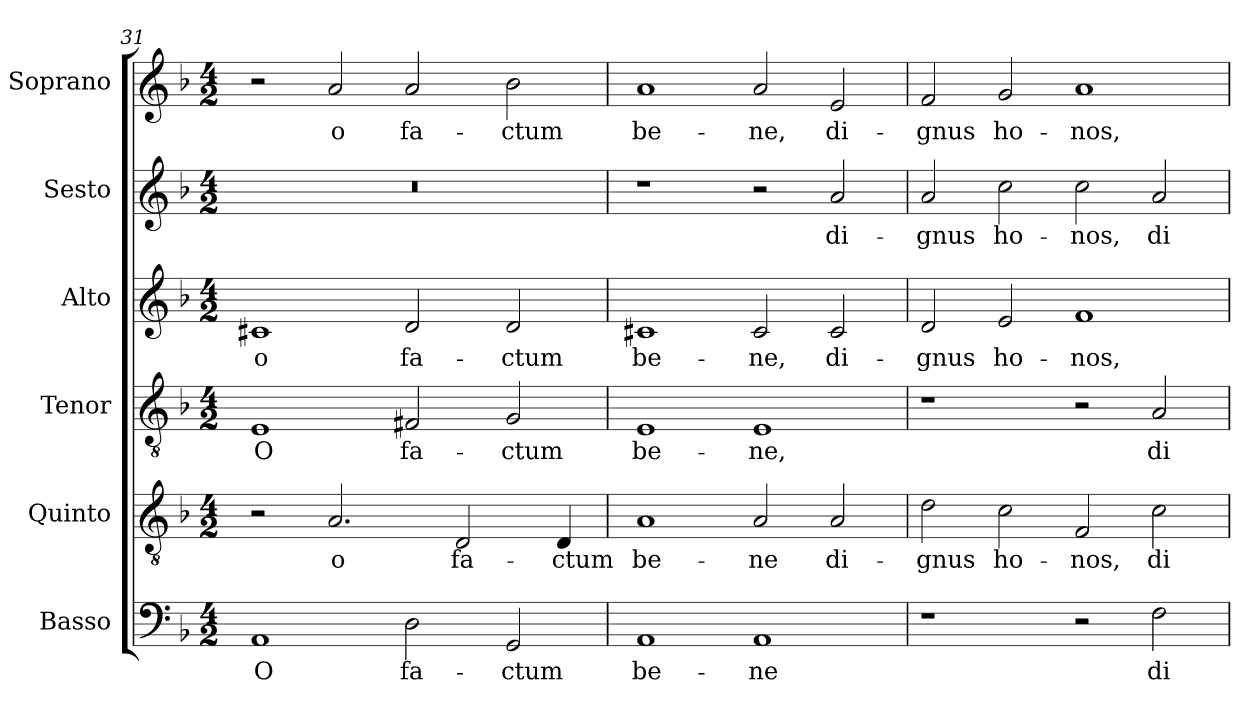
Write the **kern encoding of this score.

**kern	**text	**kern	**text	**kern	**text	**kern	**text	**kern	**text	**kern	**text
*part6	*part6	*part5	*part5	*part4	*part4	*part3	*part3	*part2	*part2	*part1	*part1
*staff6	*staff6	*staff5	*staff5	*staff4	*staff4	*staff3	*staff3	*staff2	*staff2	*staff1	*staff1
*I"Basso	*	*I"Quinto	*	*I"Tenor	*	*I"Alto	*	*I"Sesto	*	*I"Soprano	*
*I'B.	*	*I'Q.	*	*I'T.	*	*I'A.	*	*I'Ss.	*	*I'S.	*
*clefF4	*	*clefGv2	*	*clefGv2	*	*clefG2	*	*clefG2	*	*clefG2	*
*	*	*ITrd7c12	*	*ITrd7c12	*	*	*	*	*	*	*
*k[b-]	*	*k[b-]	*	*k[b-]	*	*k[b-]	*	*k[b-]	*	*k[b-]	*
*F:	*	*F:	*	*F:	*	*F:	*	*F:	*	*F:	*
*M4/2	*	*M4/2	*	*M4/2	*	*M4/2	*	*M4/2	*	*M4/2	*
=31	=31	=31	=31	=31	=31	=31	=31	=31	=31	=31	=31
!	!LO:LY:b:color=#000000	!	!	!	!	!	!	!	!	!	!
!	!	!	!	!	!LO:LY:b:color=#000000	!	!	!	!	!	!
!	!	!	!	!	!	!	!LO:LY:b:color=#000000	!LO:N:vis=1	!	!	!
1AAi	O	2r	.	1EEi	O	1c#Xi	o	0r	.	2r	.
!	!	!	!LO:LY:b:color=#000000	!	!	!	!	!	!	!	!
!	!	!	!	!	!	!	!	!	!	!	!LO:LY:b:color=#000000
.	.	2.AAi/	o	.	.	.	.	.	.	2ai/	o
!	!LO:LY:b:color=#000000	!	!	!	!	!	!	!	!	!	!
!	!	!	!	!	!LO:LY:b:color=#000000	!	!	!	!	!	!
!	!	!	!	!	!	!	!LO:LY:b:color=#000000	!	!	!	!
!	!	!	!	!	!	!	!	!	!	!	!LO:LY:b:color=#000000
2Di\	fa-	.	.	2FF#Xi/	fa-	2di/	fa-	.	.	2ai/	fa-
!	!	!	!LO:LY:b:color=#000000	!	!	!	!	!	!	!	!
.	.	2DDi/	fa-	.	.	.	.	.	.	.	.
!	!LO:LY:b:color=#000000	!	!	!	!	!	!	!	!	!	!
!	!	!	!	!	!LO:LY:b:color=#000000	!	!	!	!	!	!
!	!	!	!	!	!	!	!LO:LY:b:color=#000000	!	!	!	!
!	!	!	!	!	!	!	!	!	!	!	!LO:LY:b:color=#000000
2GGi/	-ctum	.	.	2GGi/	-ctum	2di/	-ctum	.	.	2b-i\	-ctum
!	!	!	!LO:LY:b:color=#000000	!	!	!	!	!	!	!	!
.	.	4DDi/	-ctum	.	.	.	.	.	.	.	.
=32	=32	=32	=32	=32	=32	=32	=32	=32	=32	=32	=32
!	!LO:LY:b:color=#000000	!	!	!	!	!	!	!	!	!	!
!	!	!	!LO:LY:b:color=#000000	!	!	!	!	!	!	!	!
!	!	!	!	!	!LO:LY:b:color=#000000	!	!	!	!	!	!
!	!	!	!	!	!	!	!LO:LY:b:color=#000000	!	!	!	!
!	!	!	!	!	!	!	!	!	!	!	!LO:LY:b:color=#000000
1AAi	be-	1AAi	be-	1EEi	be-	1c#Xi	be-	1r	.	1ai	be-
!	!LO:LY:b:color=#000000	!	!	!	!	!	!	!	!	!	!
!	!	!	!LO:LY:b:color=#000000	!	!	!	!	!	!	!	!
!	!	!	!	!	!LO:LY:b:color=#000000	!	!	!	!	!	!
!	!	!	!	!	!	!	!LO:LY:b:color=#000000	!	!	!	!
!	!	!	!	!	!	!	!	!	!	!	!LO:LY:b:color=#000000
1AAi	-ne	2AAi/	-ne	1EEi	-ne,	2c#i/	-ne,	2r	.	2ai/	-ne,
!	!	!	!LO:LY:b:color=#000000	!	!	!	!	!	!	!	!
!	!	!	!	!	!	!	!LO:LY:b:color=#000000	!	!	!	!
!	!	!	!	!	!	!	!	!	!LO:LY:b:color=#000000	!	!
!	!	!	!	!	!	!	!	!	!	!	!LO:LY:b:color=#000000
.	.	2AAi/	di-	.	.	2c#i/	di-	2ai/	di-	2ei/	di-
!!LO:LB:g=z
=33	=33	=33	=33	=33	=33	=33	=33	=33	=33	=33	=33
!	!	!	!LO:LY:b:color=#000000	!	!	!	!	!	!	!	!
!	!	!	!	!	!	!	!LO:LY:b:color=#000000	!	!	!	!
!	!	!	!	!	!	!	!	!	!LO:LY:b:color=#000000	!	!
!	!	!	!	!	!	!	!	!	!	!	!LO:LY:b:color=#000000
1r	.	2Di\	-gnus	1r	.	2di/	-gnus	2ai/	-gnus	2fi/	-gnus
!	!	!	!LO:LY:b:color=#000000	!	!	!	!	!	!	!	!
!	!	!	!	!	!	!	!LO:LY:b:color=#000000	!	!	!	!
!	!	!	!	!	!	!	!	!	!LO:LY:b:color=#000000	!	!
!	!	!	!	!	!	!	!	!	!	!	!LO:LY:b:color=#000000
.	.	2Ci\	ho-	.	.	2ei/	ho-	2cci\	ho-	2gi/	ho-
!	!	!	!LO:LY:b:color=#000000	!	!	!	!	!	!	!	!
!	!	!	!	!	!	!	!LO:LY:b:color=#000000	!	!	!	!
!	!	!	!	!	!	!	!	!	!LO:LY:b:color=#000000	!	!
!	!	!	!	!	!	!	!	!	!	!	!LO:LY:b:color=#000000
2r	.	2FFi/	-nos,	2r	.	1fi	-nos,	2cci\	-nos,	1ai	-nos,
!	!LO:LY:b:color=#000000	!	!	!	!	!	!	!	!	!	!
!	!	!	!LO:LY:b:color=#000000	!	!	!	!	!	!	!	!
!	!	!	!	!	!LO:LY:b:color=#000000	!	!	!	!	!	!
!	!	!	!	!	!	!	!	!	!LO:LY:b:color=#000000	!	!
2Fi\	di-	2Ci\	di-	2AAi/	di-	.	.	2ai/	di-	.	.
=	=	=	=	=	=	=	=	=	=	=	=
*-	*-	*-	*-	*-	*-	*-	*-	*-	*-	*-	*-
